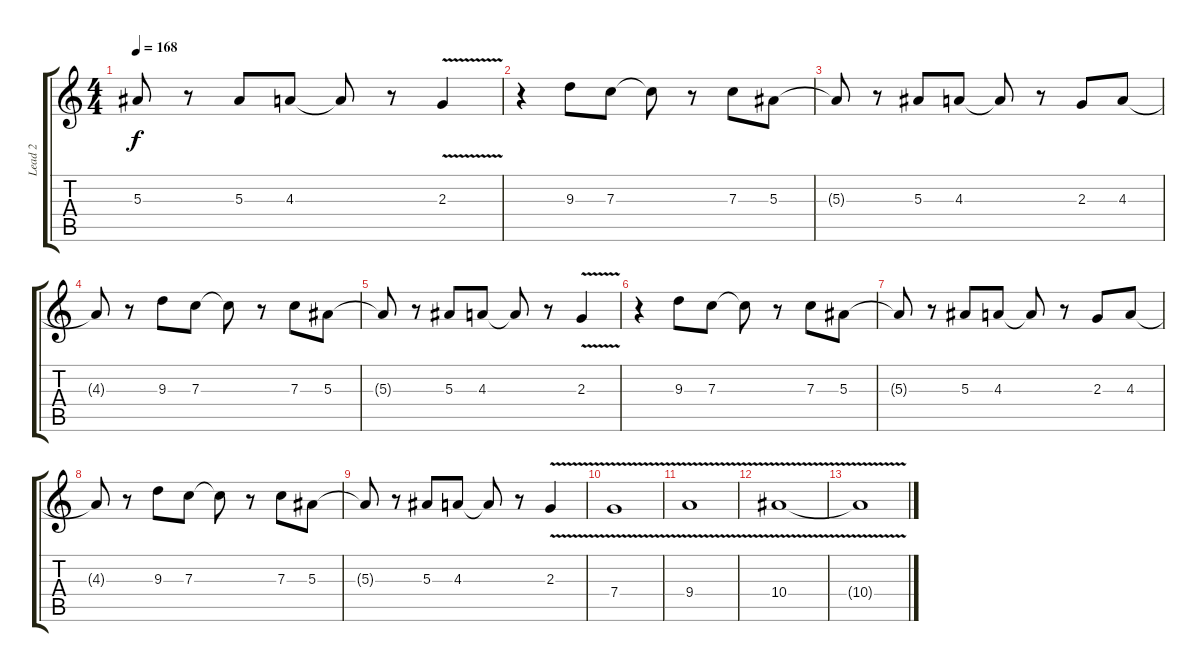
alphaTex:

\track ("Lead 2" "Lead 2") {instrument distortionguitar}
\staff {score tabs}
\tuning (D4 A3 F3 C3 G2 D2) {hide}
\ts (4 4)
\tempo 168
\clef g2
\ks c
5.3{t}.8{dy f} r.8 5.3.8 4.3.8 4.3{t}.8 r.8 2.3{v}.4 |
r.4 9.3.8 7.3.8 7.3{t}.8 r.8 7.3.8 5.3.8 |
5.3{t}.8 r.8 5.3.8 4.3.8 4.3{t}.8 r.8 2.3.8 4.3.8 |
4.3{t}.8 r.8 9.3.8 7.3.8 7.3{t}.8 r.8 7.3.8 5.3.8 |
5.3{t}.8 r.8 5.3.8 4.3.8 4.3{t}.8 r.8 2.3{v}.4 |
r.4 9.3.8 7.3.8 7.3{t}.8 r.8 7.3.8 5.3.8 |
5.3{t}.8 r.8 5.3.8 4.3.8 4.3{t}.8 r.8 2.3.8 4.3.8 |
4.3{t}.8 r.8 9.3.8 7.3.8 7.3{t}.8 r.8 7.3.8 5.3.8 |
5.3{t}.8 r.8 5.3.8 4.3.8 4.3{t}.8 r.8 2.3{v}.4 |
7.4{v}.1 |
9.4{v}.1 |
10.4{v}.1 |
10.4{t}.1
